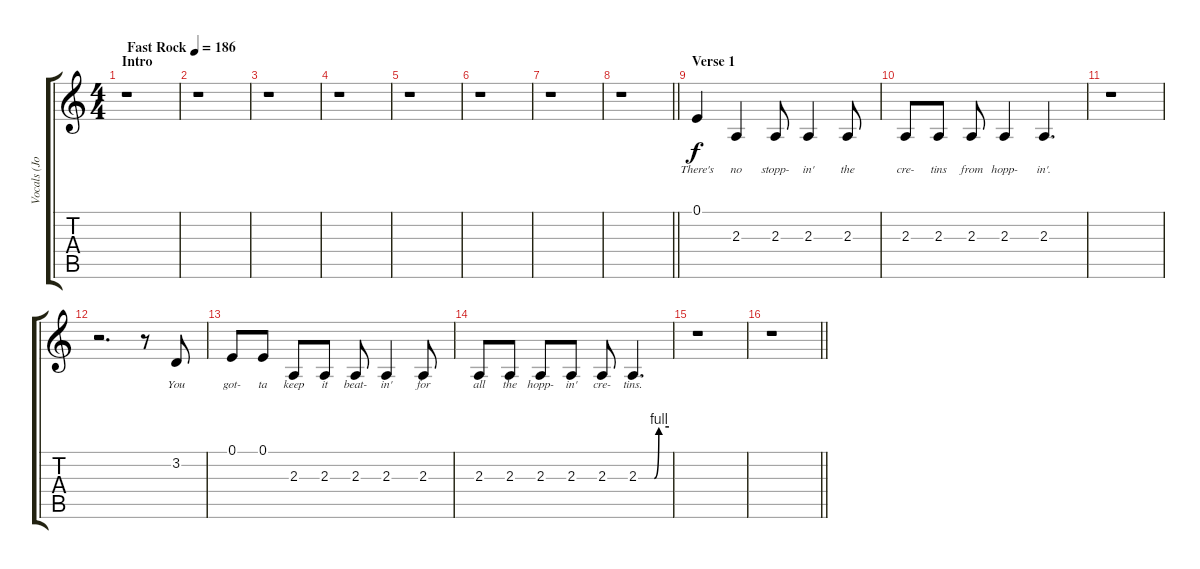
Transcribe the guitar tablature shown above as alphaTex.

\track ("Vocals (Joey)" "Vocals (Jo") {instrument synthbrass1}
\staff {score tabs}
\tuning (E4 B3 G3 D3 A2 E2) {hide}
\ts (4 4)
\section ("" "Intro")
\tempo (186 "Fast Rock")
\clef g2
\ks c
r.1{dy f instrument synthbrass1} |
r.1 |
r.1 |
r.1 |
r.1 |
r.1 |
r.1 |
\barLineRight lightlight
r.1 |
\section ("" "Verse 1")
0.1.4{lyrics (0 "There's") lyrics (1 "") lyrics (2 "") lyrics (3 "") lyrics (4 "")} 2.3.4{lyrics (0 "no") lyrics (1 "") lyrics (2 "") lyrics (3 "") lyrics (4 "")} 2.3.8{lyrics (0 "stopp-") lyrics (1 "") lyrics (2 "") lyrics (3 "") lyrics (4 "")} 2.3.4{lyrics (0 "in'") lyrics (1 "") lyrics (2 "") lyrics (3 "") lyrics (4 "")} 2.3.8{lyrics (0 "the") lyrics (1 "") lyrics (2 "") lyrics (3 "") lyrics (4 "")} |
2.3.8{lyrics (0 "cre-") lyrics (1 "") lyrics (2 "") lyrics (3 "") lyrics (4 "")} 2.3.8{lyrics (0 "tins") lyrics (1 "") lyrics (2 "") lyrics (3 "") lyrics (4 "")} 2.3.8{lyrics (0 "from") lyrics (1 "") lyrics (2 "") lyrics (3 "") lyrics (4 "")} 2.3.4{lyrics (0 "hopp-") lyrics (1 "") lyrics (2 "") lyrics (3 "") lyrics (4 "")} 2.3.4{d lyrics (0 "in'.") lyrics (1 "") lyrics (2 "") lyrics (3 "") lyrics (4 "")} |
r.1 |
r.2{d} r.8 3.2.8{lyrics (0 "You") lyrics (1 "") lyrics (2 "") lyrics (3 "") lyrics (4 "")} |
0.1.8{lyrics (0 "got-") lyrics (1 "") lyrics (2 "") lyrics (3 "") lyrics (4 "")} 0.1.8{lyrics (0 "ta") lyrics (1 "") lyrics (2 "") lyrics (3 "") lyrics (4 "")} 2.3.8{lyrics (0 "keep") lyrics (1 "") lyrics (2 "") lyrics (3 "") lyrics (4 "")} 2.3.8{lyrics (0 "it") lyrics (1 "") lyrics (2 "") lyrics (3 "") lyrics (4 "")} 2.3.8{lyrics (0 "beat-") lyrics (1 "") lyrics (2 "") lyrics (3 "") lyrics (4 "")} 2.3.4{lyrics (0 "in'") lyrics (1 "") lyrics (2 "") lyrics (3 "") lyrics (4 "")} 2.3.8{lyrics (0 "for") lyrics (1 "") lyrics (2 "") lyrics (3 "") lyrics (4 "")} |
2.3.8{lyrics (0 "all") lyrics (1 "") lyrics (2 "") lyrics (3 "") lyrics (4 "")} 2.3.8{lyrics (0 "the") lyrics (1 "") lyrics (2 "") lyrics (3 "") lyrics (4 "")} 2.3.8{lyrics (0 "hopp-") lyrics (1 "") lyrics (2 "") lyrics (3 "") lyrics (4 "")} 2.3.8{lyrics (0 "in'") lyrics (1 "") lyrics (2 "") lyrics (3 "") lyrics (4 "")} 2.3.8{lyrics (0 "cre-") lyrics (1 "") lyrics (2 "") lyrics (3 "") lyrics (4 "")} 2.3{be (custom 0 0 31 0 40 4 60 4)}.4{d lyrics (0 "tins.") lyrics (1 "") lyrics (2 "") lyrics (3 "") lyrics (4 "")} |
r.1 |
\barLineRight lightlight
r.1
